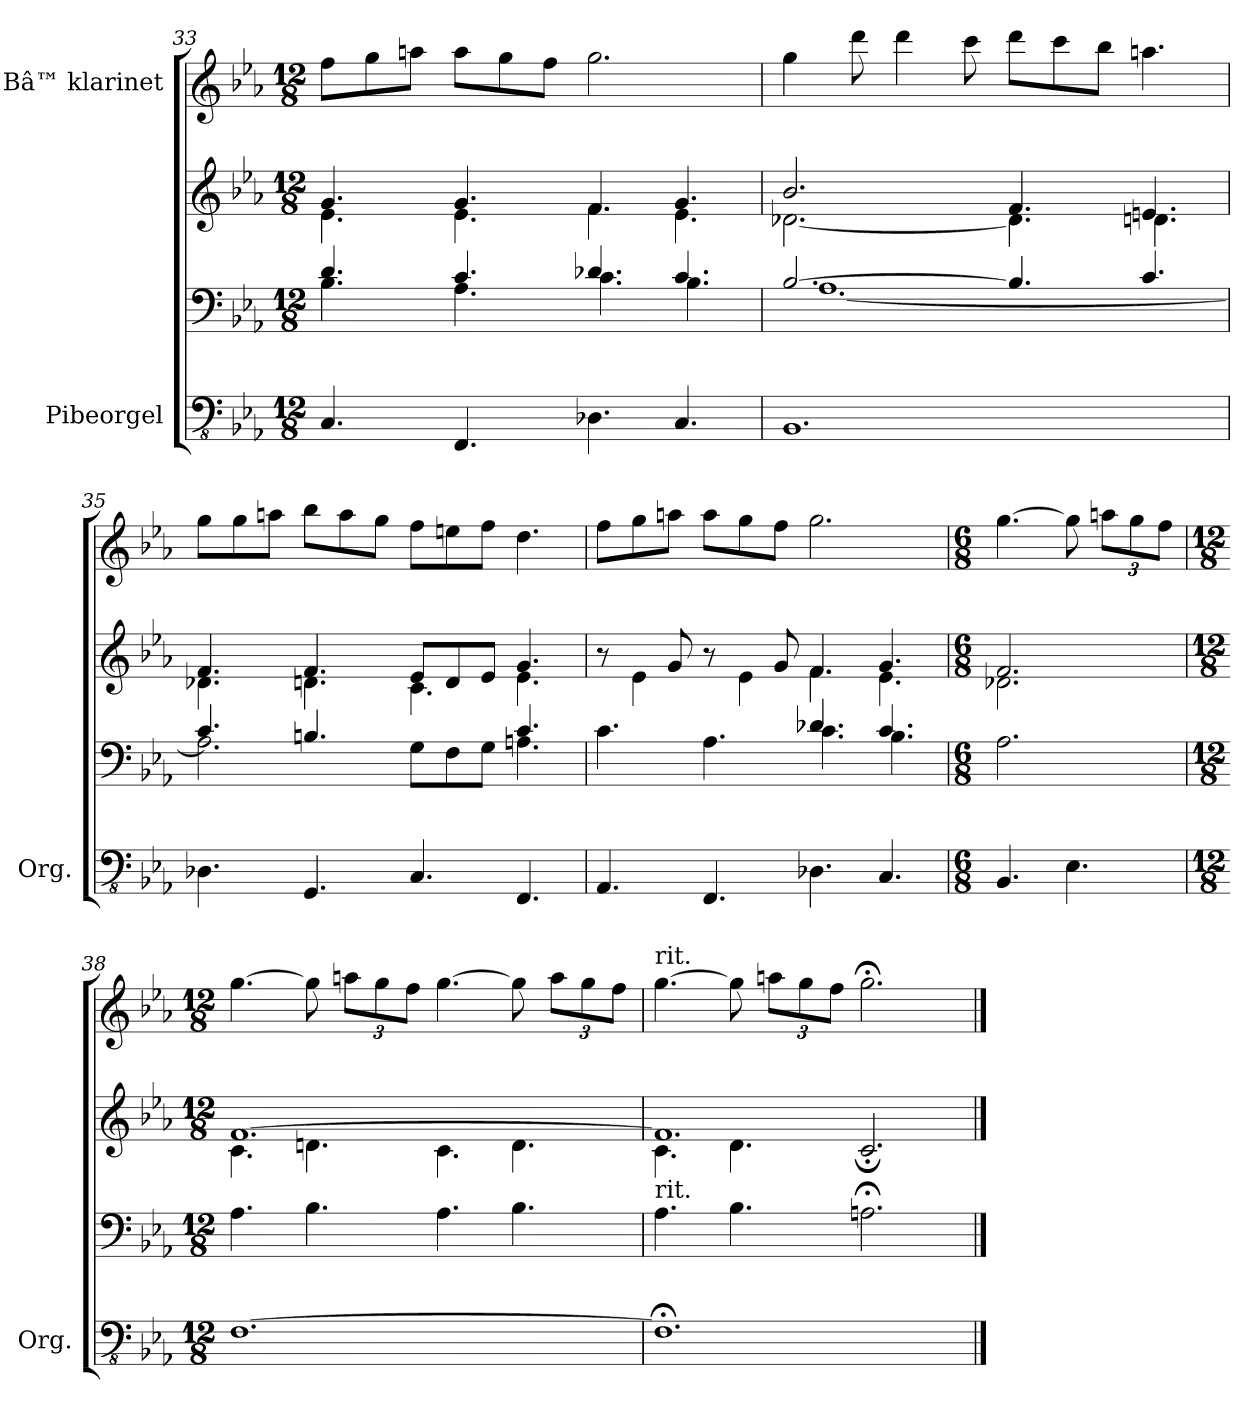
**kern	**kern	**kern	**kern
*part2	*part2	*part2	*part1
*staff4	*staff3	*staff2	*staff1
*I"Pibeorgel	*	*	*I"Bâ™­ klarinet
*I'Org.	*	*	*
*clefFv4	*clefF4	*clefG2	*clefG2
*	*	*	*ITrd1c2
*k[b-e-a-]	*k[b-e-a-]	*k[b-e-a-]	*k[b-e-a-d-g-]
*M12/8	*M12/8	*M12/8	*M12/8
=33	=33	=33	=33
*	*^	*^	*
4.CC/	4.d/	4.B-\	4.g/	4.e-\	8ee-\L
.	.	.	.	.	8ff\
.	.	.	.	.	8ggn\J
4.FFF/	4.c/	4.A-\	4.g/	4.e-\	8gg\L
.	.	.	.	.	8ff\
.	.	.	.	.	8ee-\J
4.DD-X\	4.d-X/	4.c\	4.f/	4.f\	2.ff\
4.CC/	4.c/	4.B-\	4.g/	4.e-\	.
!!LO:PB:g=z
=34	=34	=34	=34	=34	=34
1.BBB-	[2.B-/	[1.A-	2.b-/	[2.d-X\	4ff\
.	.	.	.	.	8ccc\
.	.	.	.	.	4ccc\
.	.	.	.	.	8bb-\
.	4.B-/]	.	4.f/	4.d-\]	8ccc\L
.	.	.	.	.	8bb-\
.	.	.	.	.	8aa-\J
.	4.c/	.	4.en/	4.dn\	4.ggn\
=35	=35	=35	=35	=35	=35
4.DD-X\	4.c/	2.A-\]	4.f/	4.d-X\	8ff\L
.	.	.	.	.	8ff\
.	.	.	.	.	8ggn\J
4.GGG/	4.Bn/	.	4.f/	4.dn\	8aa-\L
.	.	.	.	.	8gg\
.	.	.	.	.	8ff\J
4.CC/	8G\L	4.ryy	8e-/L	4.c\	8ee-\L
.	8F\	.	8d/	.	8ddn\
.	8G\J	.	8e-/J	.	8ee-\J
4.FFF/	4.c/	4.An\	4.g/	4.e-\	4.cc\
!!LO:LB:g=z
=36	=36	=36	=36	=36	=36
4.AAA-/	4.c\	4.ryy	4ryy	8r	8ee-\L
.	.	.	.	4e-\	8ff\
.	.	.	8g/	.	8ggn\J
4.FFF/	4.A-\	4.ryy	4ryy	8r	8gg\L
.	.	.	.	4e-\	8ff\
.	.	.	8g/	.	8ee-\J
4.DD-X\	4.d-X/	4.c\	4.f/	4.f\	2.ff\
4.CC/	4.c/	4.B-\	4.g/	4.e-\	.
*	*v	*v	*	*	*
=37	=37	=37	=37	=37
*M6/8	*M6/8	*M6/8	*	*M6/8
4.BBB-/	2.A-\	2.f/	2.d-X\	[4.ff\
4.EE-\	.	.	.	8ff\]
*	*	*	*	*Xbrackettup
.	.	.	.	12ggn\L
.	.	.	.	12ff\
.	.	.	.	12ee-\J
=38	=38	=38	=38	=38
*M12/8	*M12/8	*M12/8	*	*M12/8
[1.FF	4.A-\	[1.f	4.c\	[4.ff\
.	4.B-\	.	4.dn\	8ff\]
.	.	.	.	12ggn\L
.	.	.	.	12ff\
.	.	.	.	12ee-\J
.	4.A-\	.	4.c\	[4.ff\
.	4.B-\	.	4.d\	8ff\]
.	.	.	.	12gg\L
.	.	.	.	12ff\
.	.	.	.	12ee-\J
!!LO:LB:g=z
=39	=39	=39	=39	=39
!	!	!	!	!LO:TX:a:t=rit.
!	!LO:TX:a:t=rit.	!	!	!
1.FF;<]	4.A-\	1.f]	4.c\	[4.ff\
.	4.B-\	.	4.d\	8ff\]
.	.	.	.	12ggn\L
.	.	.	.	12ff\
.	.	.	.	12ee-\J
.	2.An;<\	.	2.c;/	2.ff;<\
*	*	*v	*v	*
==	==	==	==
*-	*-	*-	*-
